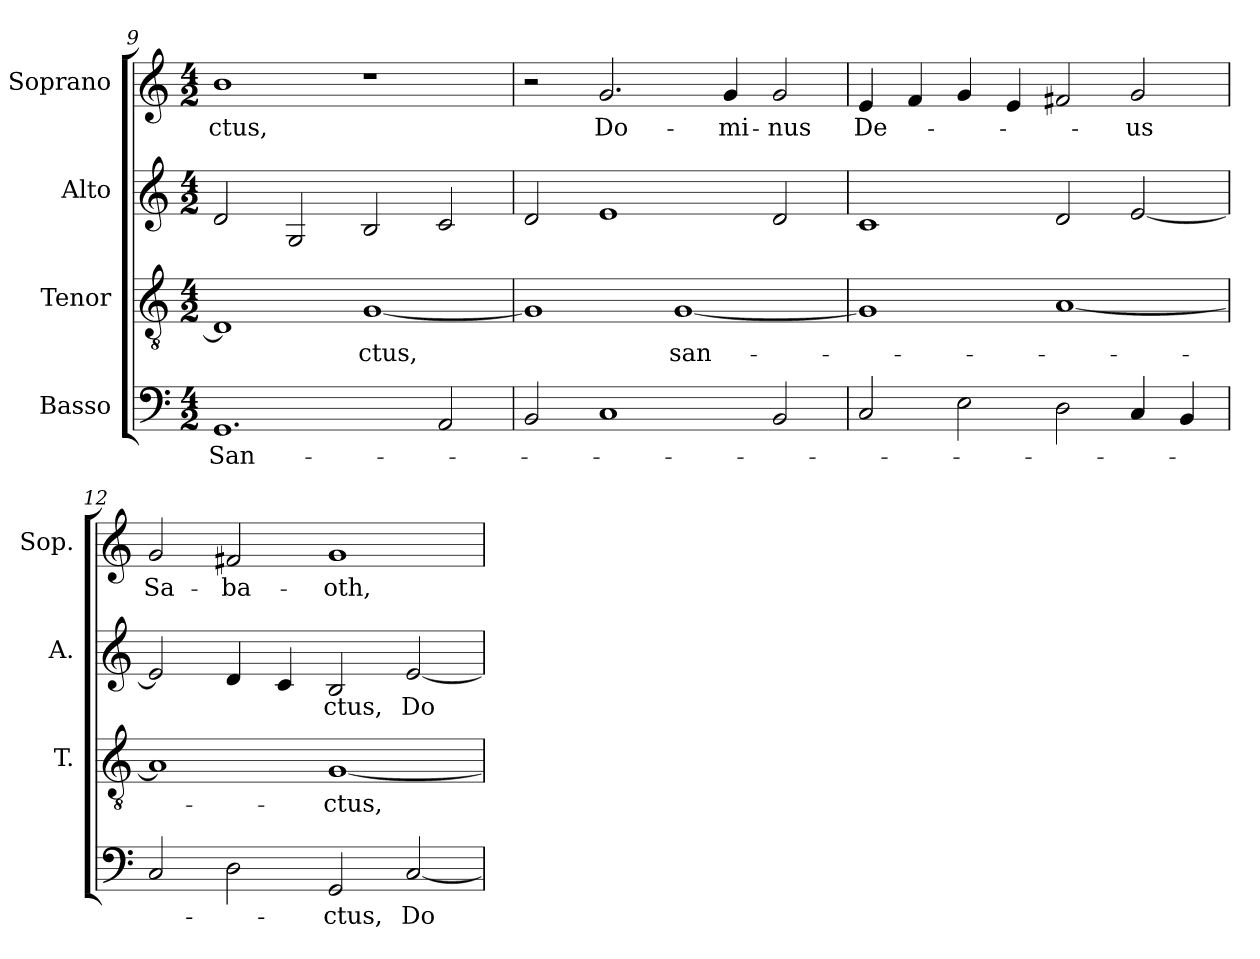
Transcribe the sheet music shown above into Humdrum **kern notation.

**kern	**text	**kern	**text	**kern	**text	**kern	**text
*part4	*part4	*part3	*part3	*part2	*part2	*part1	*part1
*staff4	*staff4	*staff3	*staff3	*staff2	*staff2	*staff1	*staff1
*I"Basso	*	*I"Tenor	*	*I"Alto	*	*I"Soprano	*
*	*	*I'T.	*	*I'A.	*	*I'Sop.	*
*clefF4	*	*clefGv2	*	*clefG2	*	*clefG2	*
*	*	*ITrd7c12	*	*	*	*	*
*k[]	*	*k[]	*	*k[]	*	*k[]	*
*C:	*	*C:	*	*C:	*	*C:	*
*M4/2	*	*M4/2	*	*M4/2	*	*M4/2	*
=9	=9	=9	=9	=9	=9	=9	=9
!	!LO:LY:b:color=#000000	!	!	!	!	!	!
!	!	!	!	!	!	!	!LO:LY:b:color=#000000
1.GGi	San-	1DDi]	.	2di/	.	1bi	-ctus,
.	.	.	.	2Gi/	.	.	.
!	!	!	!LO:LY:b:color=#000000	!	!	!	!
.	.	[1GGi	-ctus,	2Bi/	.	1r	.
2AAi/	.	.	.	2ci/	.	.	.
=10	=10	=10	=10	=10	=10	=10	=10
2BBi/	.	1GGi]	.	2di/	.	2r	.
!	!	!	!	!	!	!	!LO:LY:b:color=#000000
1Ci	.	.	.	1ei	.	2.gi/	Do-
!	!	!	!LO:LY:b:color=#000000	!	!	!	!
.	.	[1GGi	san-	.	.	.	.
!	!	!	!	!	!	!	!LO:LY:b:color=#000000
.	.	.	.	.	.	4gi/	-mi-
!	!	!	!	!	!	!	!LO:LY:b:color=#000000
2BBi/	.	.	.	2di/	.	2gi/	-nus
=11	=11	=11	=11	=11	=11	=11	=11
!	!	!	!	!	!	!	!LO:LY:b:color=#000000
2Ci/	.	1GGi]	.	1ci	.	4ei/	De-
.	.	.	.	.	.	4fi/	.
2Ei\	.	.	.	.	.	4gi/	.
.	.	.	.	.	.	4ei/	.
2Di\	.	[1AAi	.	2di/	.	2f#Xi/	.
!	!	!	!	!	!	!	!LO:LY:b:color=#000000
4Ci/	.	.	.	[2ei/	.	2gi/	-us
4BBi/	.	.	.	.	.	.	.
!!LO:LB:g=z
=12	=12	=12	=12	=12	=12	=12	=12
!	!	!	!	!	!	!	!LO:LY:b:color=#000000
2Ci/	.	1AAi]	.	2ei/]	.	2gi/	Sa-
!	!	!	!	!	!	!	!LO:LY:b:color=#000000
2Di\	.	.	.	4di/	.	2f#Xi/	-ba-
.	.	.	.	4ci/	.	.	.
!	!LO:LY:b:color=#000000	!	!	!	!	!	!
!	!	!	!LO:LY:b:color=#000000	!	!	!	!
!	!	!	!	!	!LO:LY:b:color=#000000	!	!
!	!	!	!	!	!	!	!LO:LY:b:color=#000000
2GGi/	-ctus,	[1GGi	-ctus,	2Bi/	-ctus,	1gi	-oth,
!	!LO:LY:b:color=#000000	!	!	!	!	!	!
!	!	!	!	!	!LO:LY:b:color=#000000	!	!
[2Ci/	Do-	.	.	[2ei/	Do-	.	.
=	=	=	=	=	=	=	=
*-	*-	*-	*-	*-	*-	*-	*-
